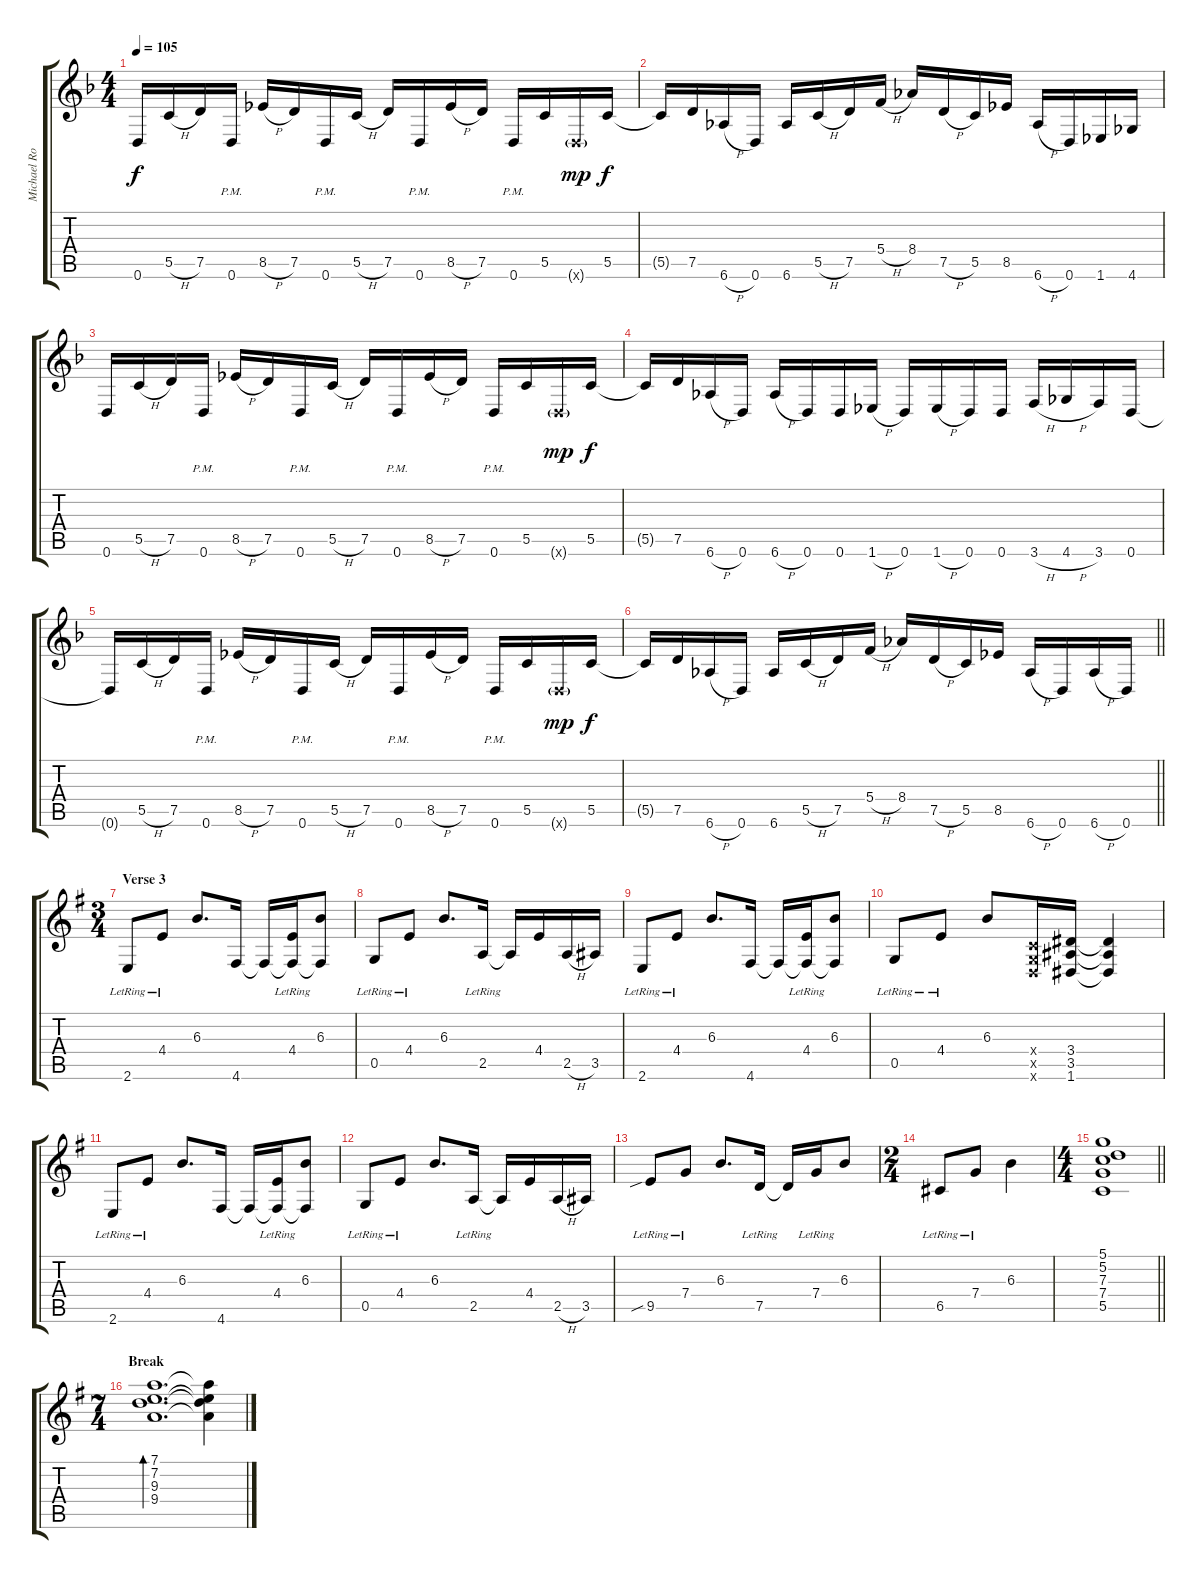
\track ("Michael Romeo Gtr. L" "Michael Ro") {instrument distortionguitar}
\staff {score tabs}
\tuning (D4 A3 F3 C3 G2 D2) {hide}
\ts (4 4)
\tempo 105
\clef g2
\ks dminor
0.6{t}.16{dy f} 5.5{h}.16 7.5.16 0.6{pm}.16 8.5{h}.16 7.5.16 0.6{pm}.16 5.5{h}.16 7.5.16 0.6{pm}.16 8.5{h}.16 7.5.16 0.6{pm}.16 5.5.16 0.6{g x}.16{dy mp} 5.5.16{dy f} |
5.5{t}.16 7.5.16 6.6{h}.16 0.6.16 6.6.16 5.5{h}.16 7.5.16 5.4{h}.16 8.4.16 7.5{h}.16 5.5.16 8.5.16 6.6{h}.16 0.6.16 1.6.16 4.6.16 |
0.6.16 5.5{h}.16 7.5.16 0.6{pm}.16 8.5{h}.16 7.5.16 0.6{pm}.16 5.5{h}.16 7.5.16 0.6{pm}.16 8.5{h}.16 7.5.16 0.6{pm}.16 5.5.16 0.6{g x}.16{dy mp} 5.5.16{dy f} |
5.5{t}.16 7.5.16 6.6{h}.16 0.6.16 6.6{h}.16 0.6.16 0.6.16 1.6{h}.16 0.6.16 1.6{h}.16 0.6.16 0.6.16 3.6{h}.16 4.6{h}.16 3.6.16 0.6.16 |
0.6{t}.16 5.5{h}.16 7.5.16 0.6{pm}.16 8.5{h}.16 7.5.16 0.6{pm}.16 5.5{h}.16 7.5.16 0.6{pm}.16 8.5{h}.16 7.5.16 0.6{pm}.16 5.5.16 0.6{g x}.16{dy mp} 5.5.16{dy f} |
\barLineRight lightlight
5.5{t}.16 7.5.16 6.6{h}.16 0.6.16 6.6.16 5.5{h}.16 7.5.16 5.4{h}.16 8.4.16 7.5{h}.16 5.5.16 8.5.16 6.6{h}.16 0.6.16 6.6{h}.16 0.6.16 |
\ts (3 4)
\section ("" "Verse 3")
\ks eminor
2.6{lr}.8 4.4{lr}.8 6.3.8{d} 4.6.16 4.6{t}.16 (4.4{lr} 4.6{t}).16 (6.3 4.6{t}).8 |
0.5{lr}.8 4.4{lr}.8 6.3.8{d} 2.5{lr}.16 2.5{t}.16 4.4.16 2.5{h}.16 3.5.16 |
2.6{lr}.8 4.4{lr}.8 6.3.8{d} 4.6.16 4.6{t}.16 (4.4{lr} 4.6{t}).16 (6.3 4.6{t}).8 |
0.5{lr}.8 4.4{lr}.8 6.3.8 (0.4{x} 0.5{x} 0.6{x}).16 (3.4 3.5 1.6).16 (3.4{t} 3.5{t} 1.6{t}).4 |
2.6{lr}.8 4.4{lr}.8 6.3.8{d} 4.6.16 4.6{t}.16 (4.4{lr} 4.6{t}).16 (6.3 4.6{t}).8 |
0.5{lr}.8 4.4{lr}.8 6.3.8{d} 2.5{lr}.16 2.5{t}.16 4.4.16 2.5{h}.16 3.5.16 |
9.5{sib lr}.8 7.4{lr}.8 6.3.8{d} 7.5{lr}.16 7.5{t}.16 7.4{lr}.16 6.3.8 |
\ts (2 4)
6.5{lr}.8 7.4{lr}.8 6.3.4 |
\ts (4 4)
\barLineRight lightlight
(5.1 5.2 7.3 7.4 5.5).1 |
\ts (7 4)
\section ("" "Break")
(7.1 7.2 9.3 9.4).1{d bd 60} (7.1{t} 7.2{t} 9.3{t} 9.4{t}).4
